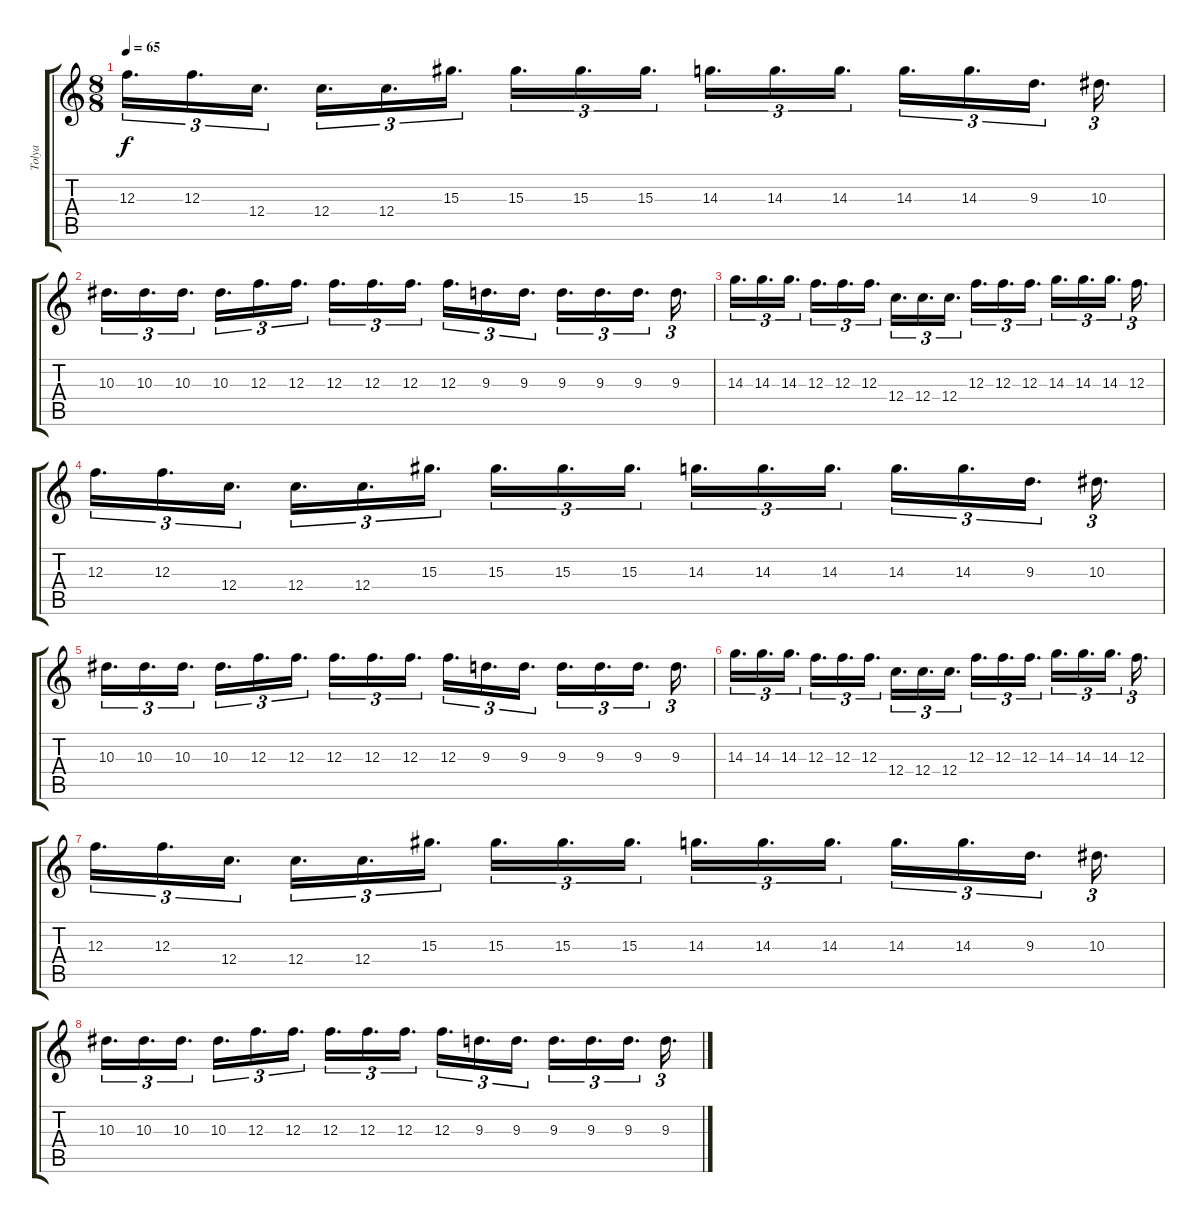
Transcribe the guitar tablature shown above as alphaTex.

\track ("Tolya" "Tolya") {instrument distortionguitar}
\staff {score tabs}
\tuning (D4 A3 F3 C3 G2 C2) {hide}
\ts (8 8)
\tempo 65
\clef g2
\ks c
12.3.16{d tu (3 2) dy f} 12.3.16{d tu (3 2)} 12.4.16{d tu (3 2)} 12.4.16{d tu (3 2)} 12.4.16{d tu (3 2)} 15.3.16{d tu (3 2)} 15.3.16{d tu (3 2)} 15.3.16{d tu (3 2)} 15.3.16{d tu (3 2)} 14.3.16{d tu (3 2)} 14.3.16{d tu (3 2)} 14.3.16{d tu (3 2)} 14.3.16{d tu (3 2)} 14.3.16{d tu (3 2)} 9.3.16{d tu (3 2)} 10.3.16{d tu (3 2)} |
10.3.16{d tu (3 2)} 10.3.16{d tu (3 2)} 10.3.16{d tu (3 2)} 10.3.16{d tu (3 2)} 12.3.16{d tu (3 2)} 12.3.16{d tu (3 2)} 12.3.16{d tu (3 2)} 12.3.16{d tu (3 2)} 12.3.16{d tu (3 2)} 12.3.16{d tu (3 2)} 9.3.16{d tu (3 2)} 9.3.16{d tu (3 2)} 9.3.16{d tu (3 2)} 9.3.16{d tu (3 2)} 9.3.16{d tu (3 2)} 9.3.16{d tu (3 2)} |
14.3.16{d tu (3 2)} 14.3.16{d tu (3 2)} 14.3.16{d tu (3 2)} 12.3.16{d tu (3 2)} 12.3.16{d tu (3 2)} 12.3.16{d tu (3 2)} 12.4.16{d tu (3 2)} 12.4.16{d tu (3 2)} 12.4.16{d tu (3 2)} 12.3.16{d tu (3 2)} 12.3.16{d tu (3 2)} 12.3.16{d tu (3 2)} 14.3.16{d tu (3 2)} 14.3.16{d tu (3 2)} 14.3.16{d tu (3 2)} 12.3.16{d tu (3 2)} |
12.3.16{d tu (3 2)} 12.3.16{d tu (3 2)} 12.4.16{d tu (3 2)} 12.4.16{d tu (3 2)} 12.4.16{d tu (3 2)} 15.3.16{d tu (3 2)} 15.3.16{d tu (3 2)} 15.3.16{d tu (3 2)} 15.3.16{d tu (3 2)} 14.3.16{d tu (3 2)} 14.3.16{d tu (3 2)} 14.3.16{d tu (3 2)} 14.3.16{d tu (3 2)} 14.3.16{d tu (3 2)} 9.3.16{d tu (3 2)} 10.3.16{d tu (3 2)} |
10.3.16{d tu (3 2)} 10.3.16{d tu (3 2)} 10.3.16{d tu (3 2)} 10.3.16{d tu (3 2)} 12.3.16{d tu (3 2)} 12.3.16{d tu (3 2)} 12.3.16{d tu (3 2)} 12.3.16{d tu (3 2)} 12.3.16{d tu (3 2)} 12.3.16{d tu (3 2)} 9.3.16{d tu (3 2)} 9.3.16{d tu (3 2)} 9.3.16{d tu (3 2)} 9.3.16{d tu (3 2)} 9.3.16{d tu (3 2)} 9.3.16{d tu (3 2)} |
14.3.16{d tu (3 2)} 14.3.16{d tu (3 2)} 14.3.16{d tu (3 2)} 12.3.16{d tu (3 2)} 12.3.16{d tu (3 2)} 12.3.16{d tu (3 2)} 12.4.16{d tu (3 2)} 12.4.16{d tu (3 2)} 12.4.16{d tu (3 2)} 12.3.16{d tu (3 2)} 12.3.16{d tu (3 2)} 12.3.16{d tu (3 2)} 14.3.16{d tu (3 2)} 14.3.16{d tu (3 2)} 14.3.16{d tu (3 2)} 12.3.16{d tu (3 2)} |
12.3.16{d tu (3 2)} 12.3.16{d tu (3 2)} 12.4.16{d tu (3 2)} 12.4.16{d tu (3 2)} 12.4.16{d tu (3 2)} 15.3.16{d tu (3 2)} 15.3.16{d tu (3 2)} 15.3.16{d tu (3 2)} 15.3.16{d tu (3 2)} 14.3.16{d tu (3 2)} 14.3.16{d tu (3 2)} 14.3.16{d tu (3 2)} 14.3.16{d tu (3 2)} 14.3.16{d tu (3 2)} 9.3.16{d tu (3 2)} 10.3.16{d tu (3 2)} |
10.3.16{d tu (3 2)} 10.3.16{d tu (3 2)} 10.3.16{d tu (3 2)} 10.3.16{d tu (3 2)} 12.3.16{d tu (3 2)} 12.3.16{d tu (3 2)} 12.3.16{d tu (3 2)} 12.3.16{d tu (3 2)} 12.3.16{d tu (3 2)} 12.3.16{d tu (3 2)} 9.3.16{d tu (3 2)} 9.3.16{d tu (3 2)} 9.3.16{d tu (3 2)} 9.3.16{d tu (3 2)} 9.3.16{d tu (3 2)} 9.3.16{d tu (3 2)}
